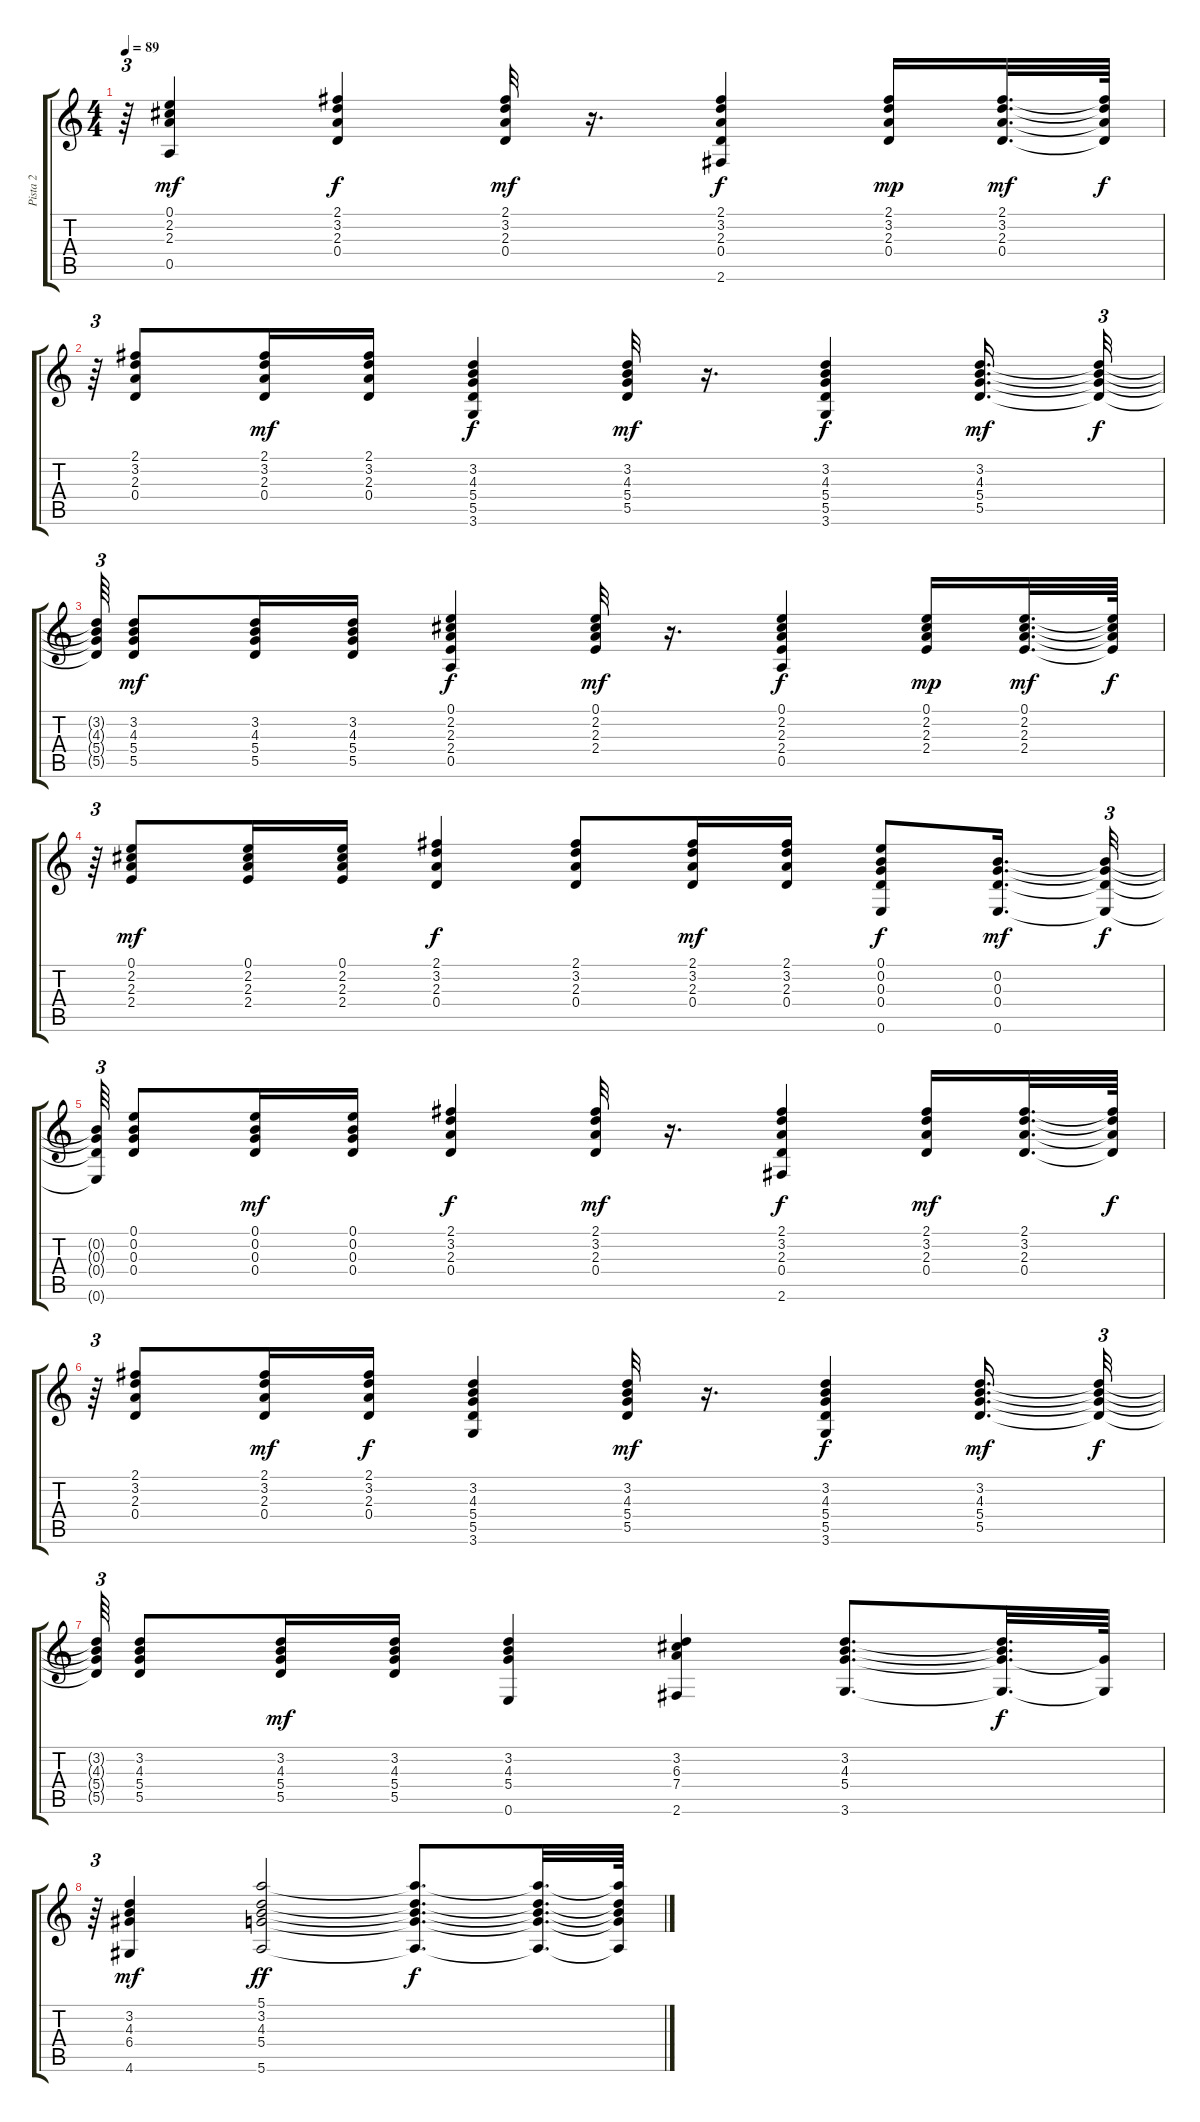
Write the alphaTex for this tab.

\track ("Pista 2" "Pista 2") {instrument acousticguitarsteel}
\staff {score tabs}
\tuning (E4 B3 G3 D3 A2 E2) {hide}
\ts (4 4)
\tempo 89
\clef g2
\ks c
r.64{tu (3 2) dy f} (0.1 2.2 2.3 0.5).4{dy mf} (2.1 3.2 2.3 0.4).4{dy f} (2.1 3.2 2.3 0.4).32{dy mf} r.16{d} (2.1 3.2 2.3 0.4 2.6).4{dy f} (2.1 3.2 2.3 0.4).16{dy mp} (2.1 3.2 2.3 0.4).32{d dy mf} (2.1{t} 3.2{t} 2.3{t} 0.4{t}).64{dy f} |
r.64{tu (3 2)} (2.1 3.2 2.3 0.4).8 (2.1 3.2 2.3 0.4).16{dy mf} (2.1 3.2 2.3 0.4).16 (3.2 4.3 5.4 5.5 3.6).4{dy f} (3.2 4.3 5.4 5.5).32{dy mf} r.16{d} (3.2 4.3 5.4 5.5 3.6).4{dy f} (3.2 4.3 5.4 5.5).16{d dy mf} (3.2{t} 4.3{t} 5.4{t} 5.5{t}).32{tu (3 2) dy f} |
(3.2{t} 4.3{t} 5.4{t} 5.5{t}).64{tu (3 2)} (3.2 4.3 5.4 5.5).8{dy mf} (3.2 4.3 5.4 5.5).16 (3.2 4.3 5.4 5.5).16 (0.1 2.2 2.3 2.4 0.5).4{dy f} (0.1 2.2 2.3 2.4).32{dy mf} r.16{d} (0.1 2.2 2.3 2.4 0.5).4{dy f} (0.1 2.2 2.3 2.4).16{dy mp} (0.1 2.2 2.3 2.4).32{d dy mf} (0.1{t} 2.2{t} 2.3{t} 2.4{t}).64{dy f} |
r.64{tu (3 2)} (0.1 2.2 2.3 2.4).8{dy mf} (0.1 2.2 2.3 2.4).16 (0.1 2.2 2.3 2.4).16 (2.1 3.2 2.3 0.4).4{dy f} (2.1 3.2 2.3 0.4).8 (2.1 3.2 2.3 0.4).16{dy mf} (2.1 3.2 2.3 0.4).16 (0.1 0.2 0.3 0.4 0.6).8{dy f} (0.2 0.3 0.4 0.6).16{d dy mf} (0.2{t} 0.3{t} 0.4{t} 0.6{t}).32{tu (3 2) dy f} |
(0.2{t} 0.3{t} 0.4{t} 0.6{t}).64{tu (3 2)} (0.1 0.2 0.3 0.4).8 (0.1 0.2 0.3 0.4).16{dy mf} (0.1 0.2 0.3 0.4).16 (2.1 3.2 2.3 0.4).4{dy f} (2.1 3.2 2.3 0.4).32{dy mf} r.16{d} (2.1 3.2 2.3 0.4 2.6).4{dy f} (2.1 3.2 2.3 0.4).16{dy mf} (2.1 3.2 2.3 0.4).32{d} (2.1{t} 3.2{t} 2.3{t} 0.4{t}).64{dy f} |
r.64{tu (3 2)} (2.1 3.2 2.3 0.4).8 (2.1 3.2 2.3 0.4).16{dy mf} (2.1 3.2 2.3 0.4).16{dy f} (3.2 4.3 5.4 5.5 3.6).4 (3.2 4.3 5.4 5.5).32{dy mf} r.16{d} (3.2 4.3 5.4 5.5 3.6).4{dy f} (3.2 4.3 5.4 5.5).16{d dy mf} (3.2{t} 4.3{t} 5.4{t} 5.5{t}).32{tu (3 2) dy f} |
(3.2{t} 4.3{t} 5.4{t} 5.5{t}).64{tu (3 2)} (3.2 4.3 5.4 5.5).8 (3.2 4.3 5.4 5.5).16{dy mf} (3.2 4.3 5.4 5.5).16 (3.2 4.3 5.4 0.6).4 (3.2 6.3 7.4 2.6).4 (3.2 4.3 5.4 3.6).8{d} (3.2{t} 4.3{t} 5.4{t} 3.6{t}).32{d dy f} (5.4{t} 3.6{t}).64 |
r.64{tu (3 2)} (3.2 4.3 6.4 4.6).4{dy mf} (5.1 3.2 4.3 5.4 5.6).2{dy ff} (5.1{t} 3.2{t} 4.3{t} 5.4{t} 5.6{t}).8{d dy f} (5.1{t} 3.2{t} 4.3{t} 5.4{t} 5.6{t}).32{d} (5.1{t} 3.2{t} 4.3{t} 5.4{t} 5.6{t}).64
